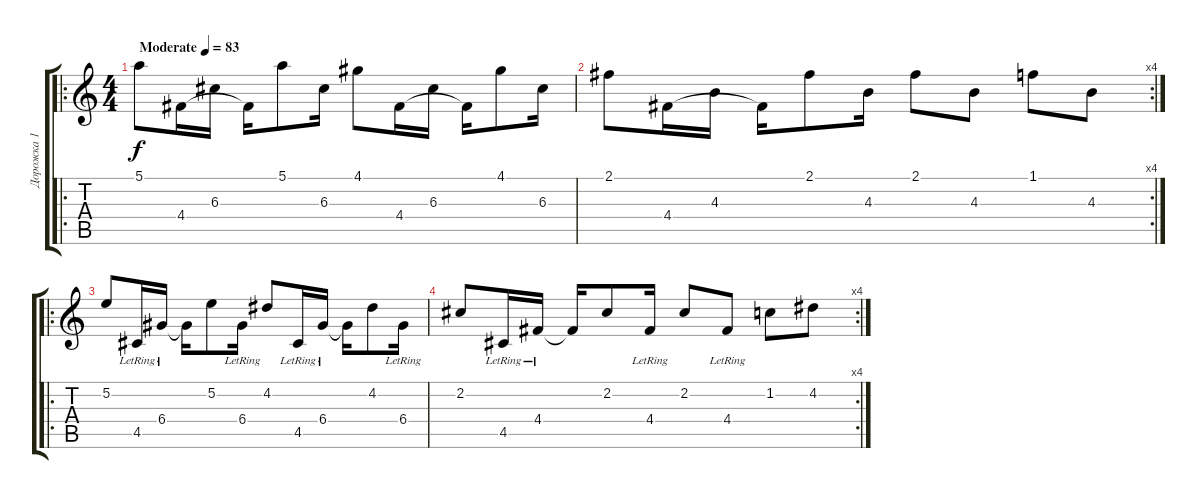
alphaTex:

\track ("Дорожка 1" "Дорожка 1") {instrument acousticguitarsteel}
\staff {score tabs}
\tuning (E4 B3 G3 D3 A2 E2) {hide}
\ro
\ts (4 4)
\tempo (83 "Moderate")
\clef g2
\ks c
5.1.8{dy f instrument acousticguitarsteel} 4.4.16 6.3.16 4.4{t}.16 5.1.8 6.3.16 4.1.8 4.4.16 6.3.16 4.4{t}.16 4.1.8 6.3.16 |
\rc 4
2.1.8 4.4.16 4.3.16 4.4{t}.16 2.1.8 4.3.16 2.1.8 4.3.8 1.1.8 4.3.8 |
\ro
5.2.8 4.5{lr}.16 6.4{lr}.16 6.4{t}.16 5.2.8 6.4{lr}.16 4.2.8 4.5{lr}.16 6.4{lr}.16 6.4{t}.16 4.2.8 6.4{lr}.16 |
\rc 4
2.2.8 4.5{lr}.16 4.4{lr}.16 4.4{t}.16 2.2.8 4.4{lr}.16 2.2.8 4.4{lr}.8 1.2.8 4.2.8
